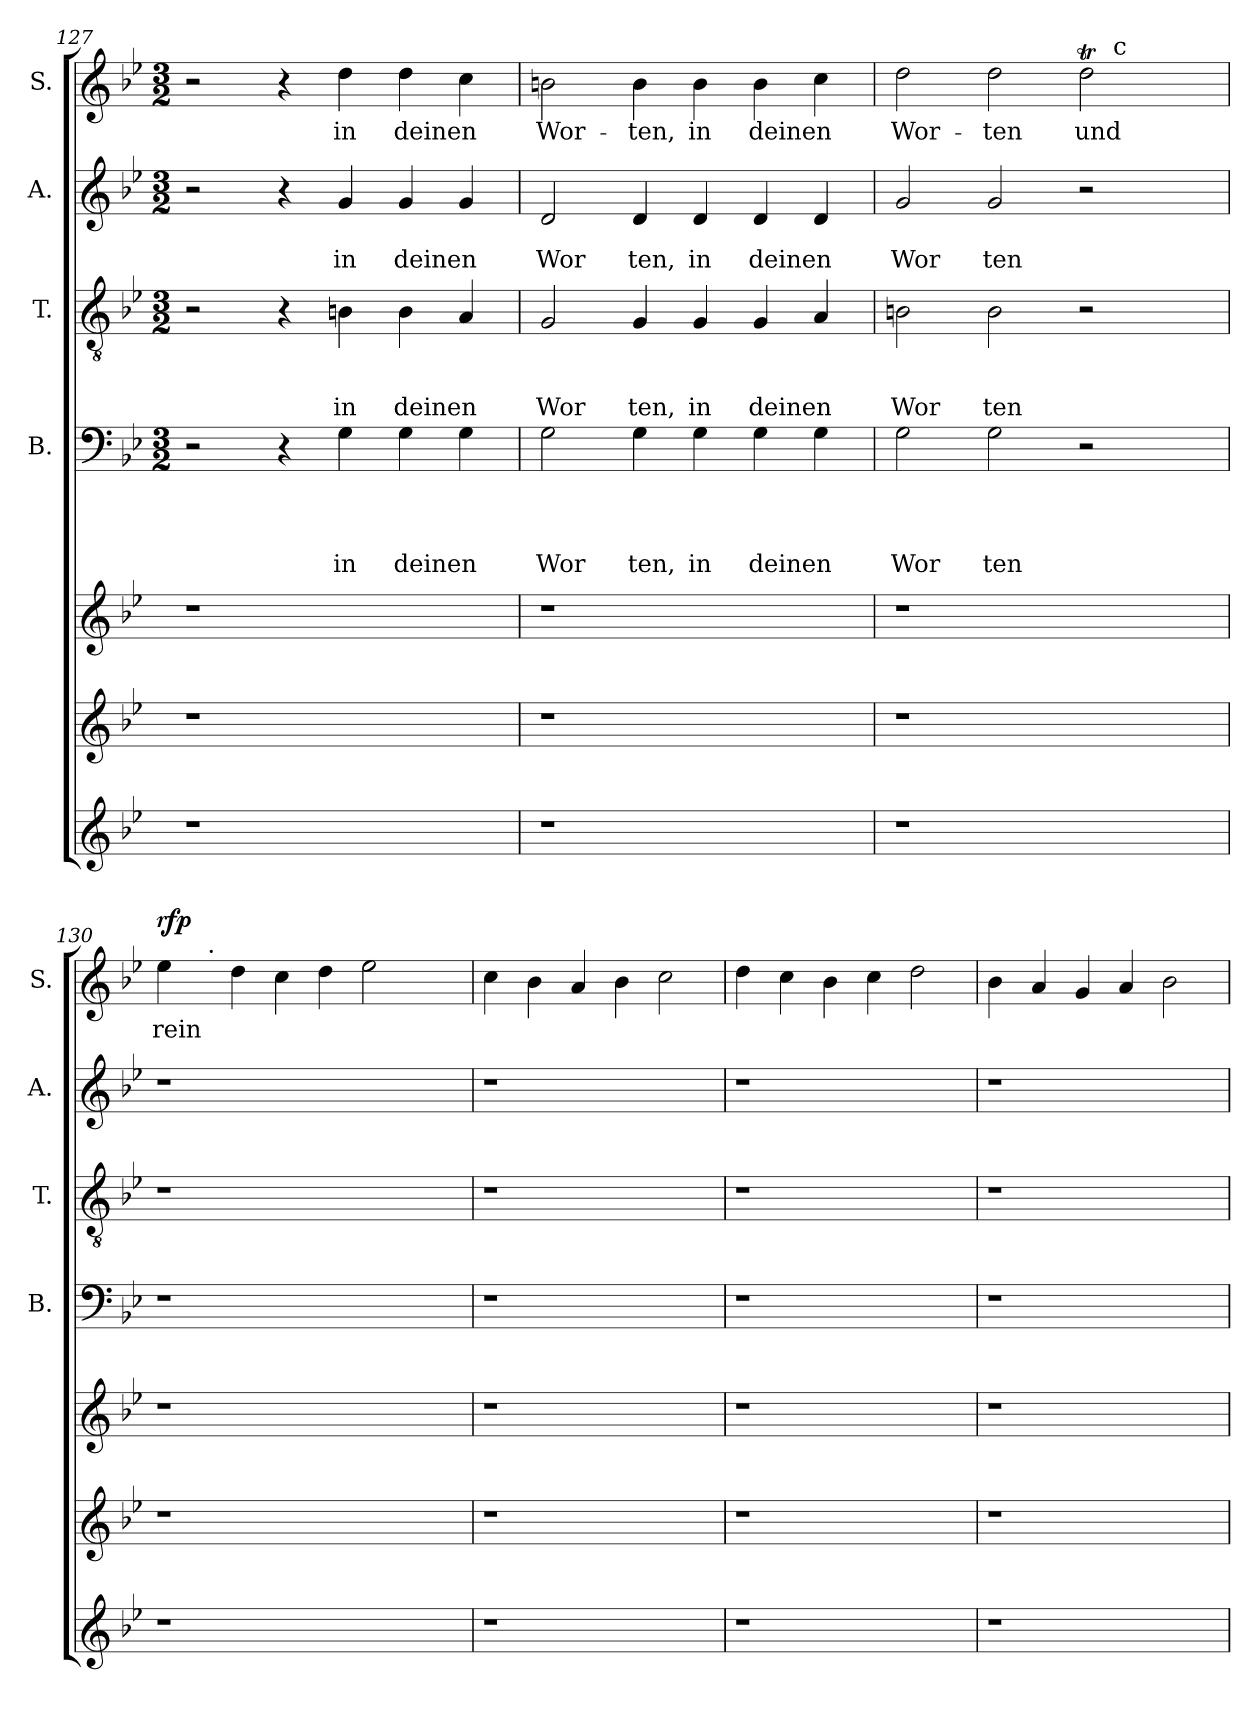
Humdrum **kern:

**kern	**kern	**kern	**kern	**text	**text	**text	**text	**kern	**text	**text	**text	**kern	**text	**text	**kern	**text	**dynam
*part7	*part6	*part5	*part4	*part4	*part4	*part4	*part4	*part3	*part3	*part3	*part3	*part2	*part2	*part2	*part1	*part1	*part1
*staff7	*staff6	*staff5	*staff4	*staff4	*staff4	*staff4	*staff4	*staff3	*staff3	*staff3	*staff3	*staff2	*staff2	*staff2	*staff1	*staff1	*staff1
*	*	*	*I"B.	*	*	*	*	*I"T.	*	*	*	*I"A.	*	*	*I"S.	*	*
*	*	*	*I'B.	*	*	*	*	*I'T.	*	*	*	*I'A.	*	*	*I'S.	*	*
*clefG2	*clefG2	*clefG2	*clefF4	*	*	*	*	*clefGv2	*	*	*	*clefG2	*	*	*clefG2	*	*
*k[b-e-]	*k[b-e-]	*k[b-e-]	*k[b-e-]	*	*	*	*	*k[b-e-]	*	*	*	*k[b-e-]	*	*	*k[b-e-]	*	*
*B-:	*B-:	*B-:	*B-:	*	*	*	*	*B-:	*	*	*	*B-:	*	*	*B-:	*	*
*	*	*	*M3/2	*	*	*	*	*M3/2	*	*	*	*M3/2	*	*	*M3/2	*	*
=127	=127	=127	=127	=127	=127	=127	=127	=127	=127	=127	=127	=127	=127	=127	=127	=127	=127
1r	1r	1r	2r	.	.	.	.	2r	.	.	.	2r	.	.	2r	.	.
.	.	.	4r	.	.	.	.	4r	.	.	.	4r	.	.	4r	.	.
!	!	!	!	!	!	!	!LO:LY:b	!	!	!	!LO:LY:b	!	!	!LO:LY:b	!	!LO:LY:b	!
.	.	.	4G\	.	.	.	in	4Bn\	.	.	in	4g/	.	in	4dd\	in	.
!	!	!	!	!	!	!	!LO:LY:b	!	!	!	!LO:LY:b	!	!	!LO:LY:b	!	!LO:LY:b	!
2ryy	2ryy	2ryy	4G\	.	.	.	deinen	4B\	.	.	deinen	4g/	.	deinen	4dd\	deinen	.
.	.	.	4G\	.	.	.	.	4A/	.	.	.	4g/	.	.	4cc\	.	.
=128	=128	=128	=128	=128	=128	=128	=128	=128	=128	=128	=128	=128	=128	=128	=128	=128	=128
!	!	!	!	!	!	!	!LO:LY:b	!	!	!	!LO:LY:b	!	!	!LO:LY:b	!	!LO:LY:b	!
1r	1r	1r	2G\	.	.	.	Wor	2G/	.	.	Wor	2d/	.	Wor	2bn\	Wor-	.
!	!	!	!	!	!	!	!LO:LY:b	!	!	!	!LO:LY:b	!	!	!LO:LY:b	!	!LO:LY:b	!
.	.	.	4G\	.	.	.	ten,	4G/	.	.	ten,	4d/	.	ten,	4b\	-ten,	.
!	!	!	!	!	!	!	!LO:LY:b	!	!	!	!LO:LY:b	!	!	!LO:LY:b	!	!LO:LY:b	!
.	.	.	4G\	.	.	.	in	4G/	.	.	in	4d/	.	in	4b\	in	.
!	!	!	!	!	!	!	!LO:LY:b	!	!	!	!LO:LY:b	!	!	!LO:LY:b	!	!LO:LY:b	!
2ryy	2ryy	2ryy	4G\	.	.	.	deinen	4G/	.	.	deinen	4d/	.	deinen	4b\	deinen	.
.	.	.	4G\	.	.	.	.	4A/	.	.	.	4d/	.	.	4cc\	.	.
=129	=129	=129	=129	=129	=129	=129	=129	=129	=129	=129	=129	=129	=129	=129	=129	=129	=129
!	!	!	!	!	!	!	!LO:LY:b	!	!	!	!LO:LY:b	!	!	!LO:LY:b	!	!LO:LY:b	!
*	*	*	*	*	*	*	*	*	*	*	*	*	*	*	*^	*	*
1r	1r	1r	2G\	.	.	.	Wor	2Bn\	.	.	Wor	2g/	.	Wor	2dd\	1ryy	Wor-	.
!	!	!	!	!	!	!	!LO:LY:b	!	!	!	!LO:LY:b	!	!	!LO:LY:b	!	!	!LO:LY:b	!
.	.	.	2G\	.	.	.	ten	2B\	.	.	ten	2g/	.	ten	2dd\	.	-ten	.
!	!	!	!	!	!	!	!	!	!	!	!	!	!	!	!	!	!LO:LY:b	!
2ryy	2ryy	2ryy	2r	.	.	.	.	2r	.	.	.	2r	.	.	2ddt\	16.ryy	und	.
!	!	!	!	!	!	!	!	!	!	!	!	!	!	!	!	!LO:TX:a:t=c	!	!
.	.	.	.	.	.	.	.	.	.	.	.	.	.	.	.	4ryy	.	.
.	.	.	.	.	.	.	.	.	.	.	.	.	.	.	.	8ryy	.	.
.	.	.	.	.	.	.	.	.	.	.	.	.	.	.	.	32ryy	.	.
=130	=130	=130	=130	=130	=130	=130	=130	=130	=130	=130	=130	=130	=130	=130	=130	=130	=130	=130
!	!	!	!LO:N:vis=1	!	!	!	!	!LO:N:vis=1	!	!	!	!LO:N:vis=1	!	!	!	!	!LO:LY:b	!LO:DY:a
*	*	*	*	*	*	*	*	*	*	*	*	*	*	*	*	*^	*	*
1r	1r	1r	1.r	.	.	.	.	1.r	.	.	.	1.r	.	.	4ee-\	16ryy	8ryy	rein	rf
!	!	!	!	!	!	!	!	!	!	!	!	!	!	!	!	!	!	!	!LO:DY:a
.	.	.	.	.	.	.	.	.	.	.	.	.	.	.	.	1ryy	.	.	p
.	.	.	.	.	.	.	.	.	.	.	.	.	.	.	.	.	32ryy	.	.
!	!	!	!	!	!	!	!	!	!	!	!	!	!	!	!	!	!LO:TX:a:t=.	!	!
.	.	.	.	.	.	.	.	.	.	.	.	.	.	.	.	.	1ryy	.	.
.	.	.	.	.	.	.	.	.	.	.	.	.	.	.	4dd\	.	.	.	.
.	.	.	.	.	.	.	.	.	.	.	.	.	.	.	4cc\	.	.	.	.
.	.	.	.	.	.	.	.	.	.	.	.	.	.	.	4dd\	.	.	.	.
2ryy	2ryy	2ryy	.	.	.	.	.	.	.	.	.	.	.	.	2ee-\	.	.	.	.
.	.	.	.	.	.	.	.	.	.	.	.	.	.	.	.	4..ryy	.	.	.
.	.	.	.	.	.	.	.	.	.	.	.	.	.	.	.	.	4ryy	.	.
.	.	.	.	.	.	.	.	.	.	.	.	.	.	.	.	.	16.ryy	.	.
!!LO:PB:g=z
=131	=131	=131	=131	=131	=131	=131	=131	=131	=131	=131	=131	=131	=131	=131	=131	=131	=131	=131	=131
!	!	!	!LO:N:vis=1	!	!	!	!	!LO:N:vis=1	!	!	!	!LO:N:vis=1	!	!	!	!	!	!	!
*	*	*	*	*	*	*	*	*	*	*	*	*	*	*	*v	*v	*v	*	*
1r	1r	1r	1.r	.	.	.	.	1.r	.	.	.	1.r	.	.	4cc\	.	.
.	.	.	.	.	.	.	.	.	.	.	.	.	.	.	4b-\	.	.
.	.	.	.	.	.	.	.	.	.	.	.	.	.	.	4a/	.	.
.	.	.	.	.	.	.	.	.	.	.	.	.	.	.	4b-\	.	.
2ryy	2ryy	2ryy	.	.	.	.	.	.	.	.	.	.	.	.	2cc\	.	.
=132	=132	=132	=132	=132	=132	=132	=132	=132	=132	=132	=132	=132	=132	=132	=132	=132	=132
!	!	!	!LO:N:vis=1	!	!	!	!	!LO:N:vis=1	!	!	!	!LO:N:vis=1	!	!	!	!	!
1r	1r	1r	1.r	.	.	.	.	1.r	.	.	.	1.r	.	.	4dd\	.	.
.	.	.	.	.	.	.	.	.	.	.	.	.	.	.	4cc\	.	.
.	.	.	.	.	.	.	.	.	.	.	.	.	.	.	4b-\	.	.
.	.	.	.	.	.	.	.	.	.	.	.	.	.	.	4cc\	.	.
2ryy	2ryy	2ryy	.	.	.	.	.	.	.	.	.	.	.	.	2dd\	.	.
=133	=133	=133	=133	=133	=133	=133	=133	=133	=133	=133	=133	=133	=133	=133	=133	=133	=133
!	!	!	!LO:N:vis=1	!	!	!	!	!LO:N:vis=1	!	!	!	!LO:N:vis=1	!	!	!	!	!
1r	1r	1r	1.r	.	.	.	.	1.r	.	.	.	1.r	.	.	4b-\	.	.
.	.	.	.	.	.	.	.	.	.	.	.	.	.	.	4a/	.	.
.	.	.	.	.	.	.	.	.	.	.	.	.	.	.	4g/	.	.
.	.	.	.	.	.	.	.	.	.	.	.	.	.	.	4a/	.	.
2ryy	2ryy	2ryy	.	.	.	.	.	.	.	.	.	.	.	.	2b-\	.	.
=	=	=	=	=	=	=	=	=	=	=	=	=	=	=	=	=	=
*-	*-	*-	*-	*-	*-	*-	*-	*-	*-	*-	*-	*-	*-	*-	*-	*-	*-
